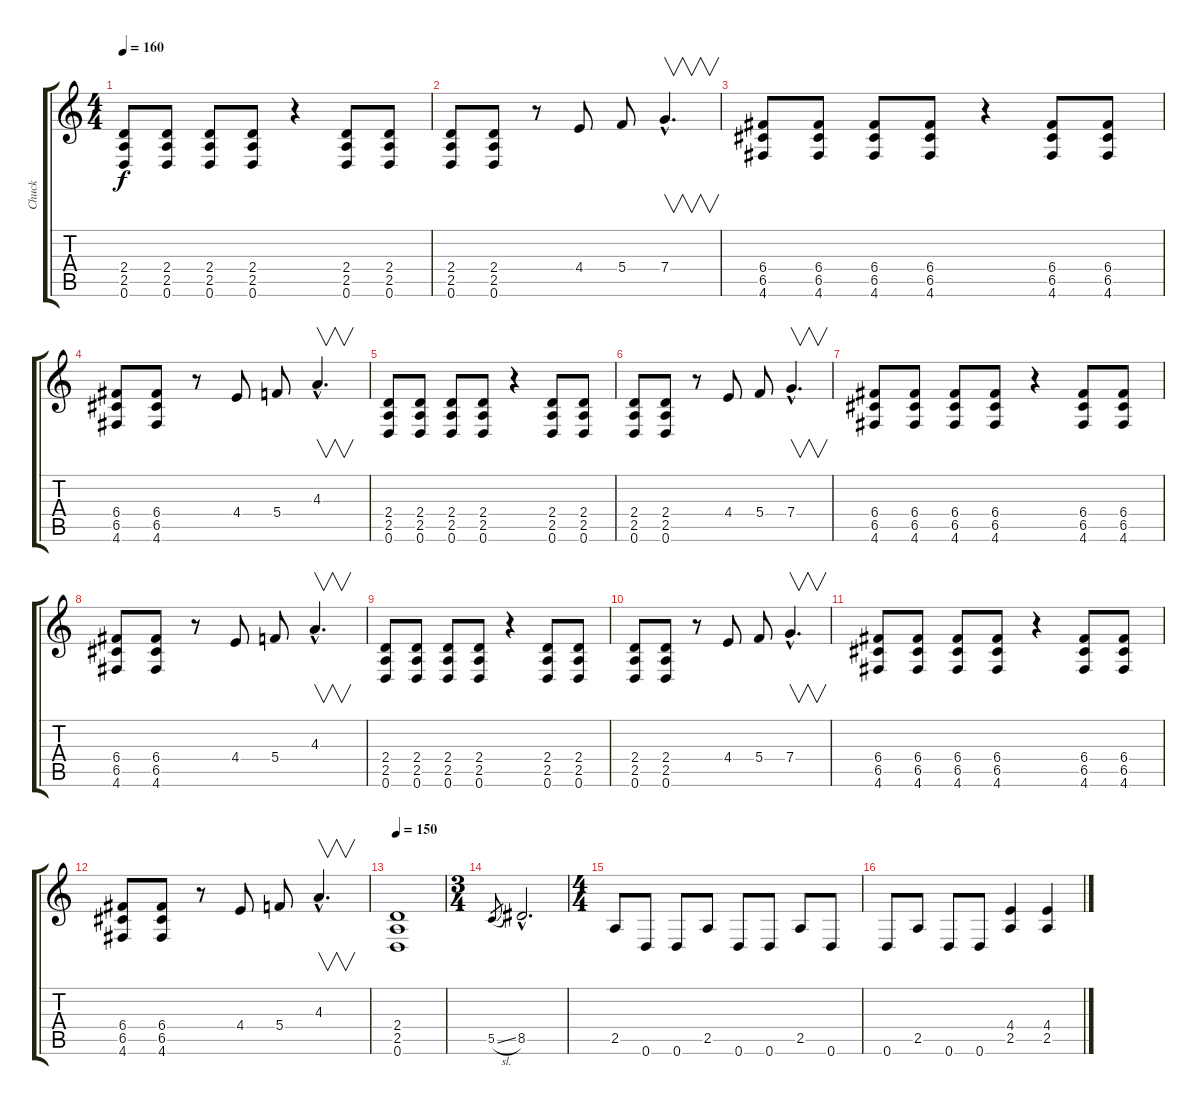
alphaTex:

\track ("Chuck" "Chuck") {instrument distortionguitar}
\staff {score tabs}
\tuning (D4 A3 F3 C3 G2 D2) {hide}
\ts (4 4)
\tempo 160
\clef g2
\ks c
(2.4 2.5 0.6).8{dy f} (2.4 2.5 0.6).8 (2.4 2.5 0.6).8 (2.4 2.5 0.6).8 r.4 (2.4 2.5 0.6).8 (2.4 2.5 0.6).8 |
(2.4 2.5 0.6).8 (2.4 2.5 0.6).8 r.8 4.4.8 5.4.8 7.4{hac}.4{v d} |
(6.4 6.5 4.6).8 (6.4 6.5 4.6).8 (6.4 6.5 4.6).8 (6.4 6.5 4.6).8 r.4 (6.4 6.5 4.6).8 (6.4 6.5 4.6).8 |
(6.4 6.5 4.6).8 (6.4 6.5 4.6).8 r.8 4.4.8 5.4.8 4.3{hac}.4{v d} |
(2.4 2.5 0.6).8 (2.4 2.5 0.6).8 (2.4 2.5 0.6).8 (2.4 2.5 0.6).8 r.4 (2.4 2.5 0.6).8 (2.4 2.5 0.6).8 |
(2.4 2.5 0.6).8 (2.4 2.5 0.6).8 r.8 4.4.8 5.4.8 7.4{hac}.4{v d} |
(6.4 6.5 4.6).8 (6.4 6.5 4.6).8 (6.4 6.5 4.6).8 (6.4 6.5 4.6).8 r.4 (6.4 6.5 4.6).8 (6.4 6.5 4.6).8 |
(6.4 6.5 4.6).8 (6.4 6.5 4.6).8 r.8 4.4.8 5.4.8 4.3{hac}.4{v d} |
(2.4 2.5 0.6).8 (2.4 2.5 0.6).8 (2.4 2.5 0.6).8 (2.4 2.5 0.6).8 r.4 (2.4 2.5 0.6).8 (2.4 2.5 0.6).8 |
(2.4 2.5 0.6).8 (2.4 2.5 0.6).8 r.8 4.4.8 5.4.8 7.4{hac}.4{v d} |
(6.4 6.5 4.6).8 (6.4 6.5 4.6).8 (6.4 6.5 4.6).8 (6.4 6.5 4.6).8 r.4 (6.4 6.5 4.6).8 (6.4 6.5 4.6).8 |
(6.4 6.5 4.6).8 (6.4 6.5 4.6).8 r.8 4.4.8 5.4.8 4.3{hac}.4{v d} |
\tempo 150
(2.4 2.5 0.6).1 |
\ts (3 4)
5.5{sl}.8{gr} 8.5{hac}.2{d} |
\ts (4 4)
2.5.8 0.6.8 0.6.8 2.5.8 0.6.8 0.6.8 2.5.8 0.6.8 |
0.6.8 2.5.8 0.6.8 0.6.8 (4.4 2.5).4 (4.4 2.5).4
